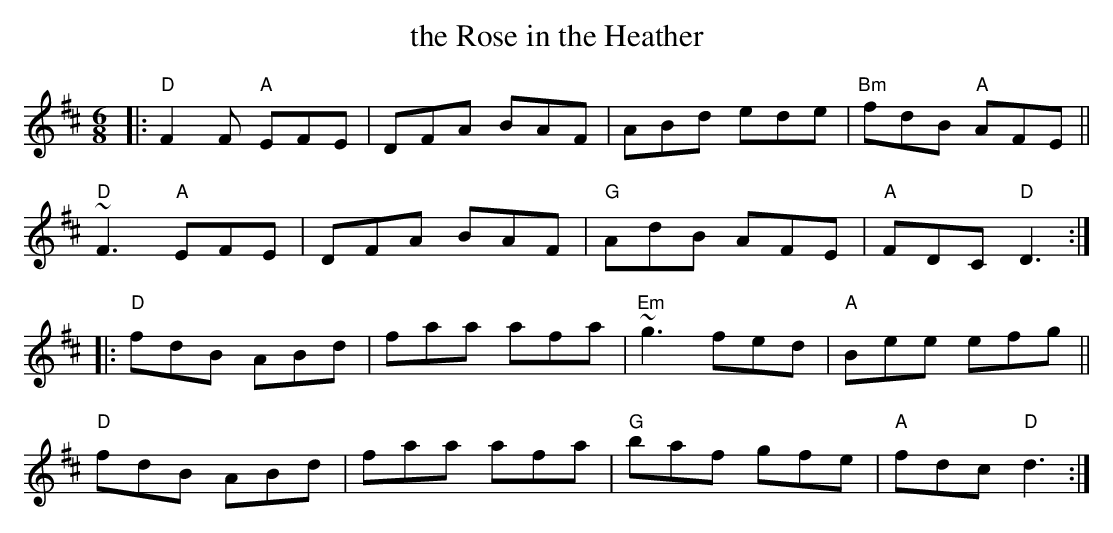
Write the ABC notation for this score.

X:1
T: the Rose in the Heather
M: 6/8
L: 1/8
K: D
|:\
"D"F2F "A"EFE | DFA BAF | ABd ede | "Bm"fdB "A"AFE ||
"D"~F3 "A"EFE | DFA BAF | "G"AdB AFE | "A"FDC "D"D3 :|
|:\
"D"fdB ABd | faa afa | "Em"~g3 fed | "A"Bee efg ||
"D"fdB ABd | faa afa | "G"baf gfe | "A"fdc "D"d3 :|
